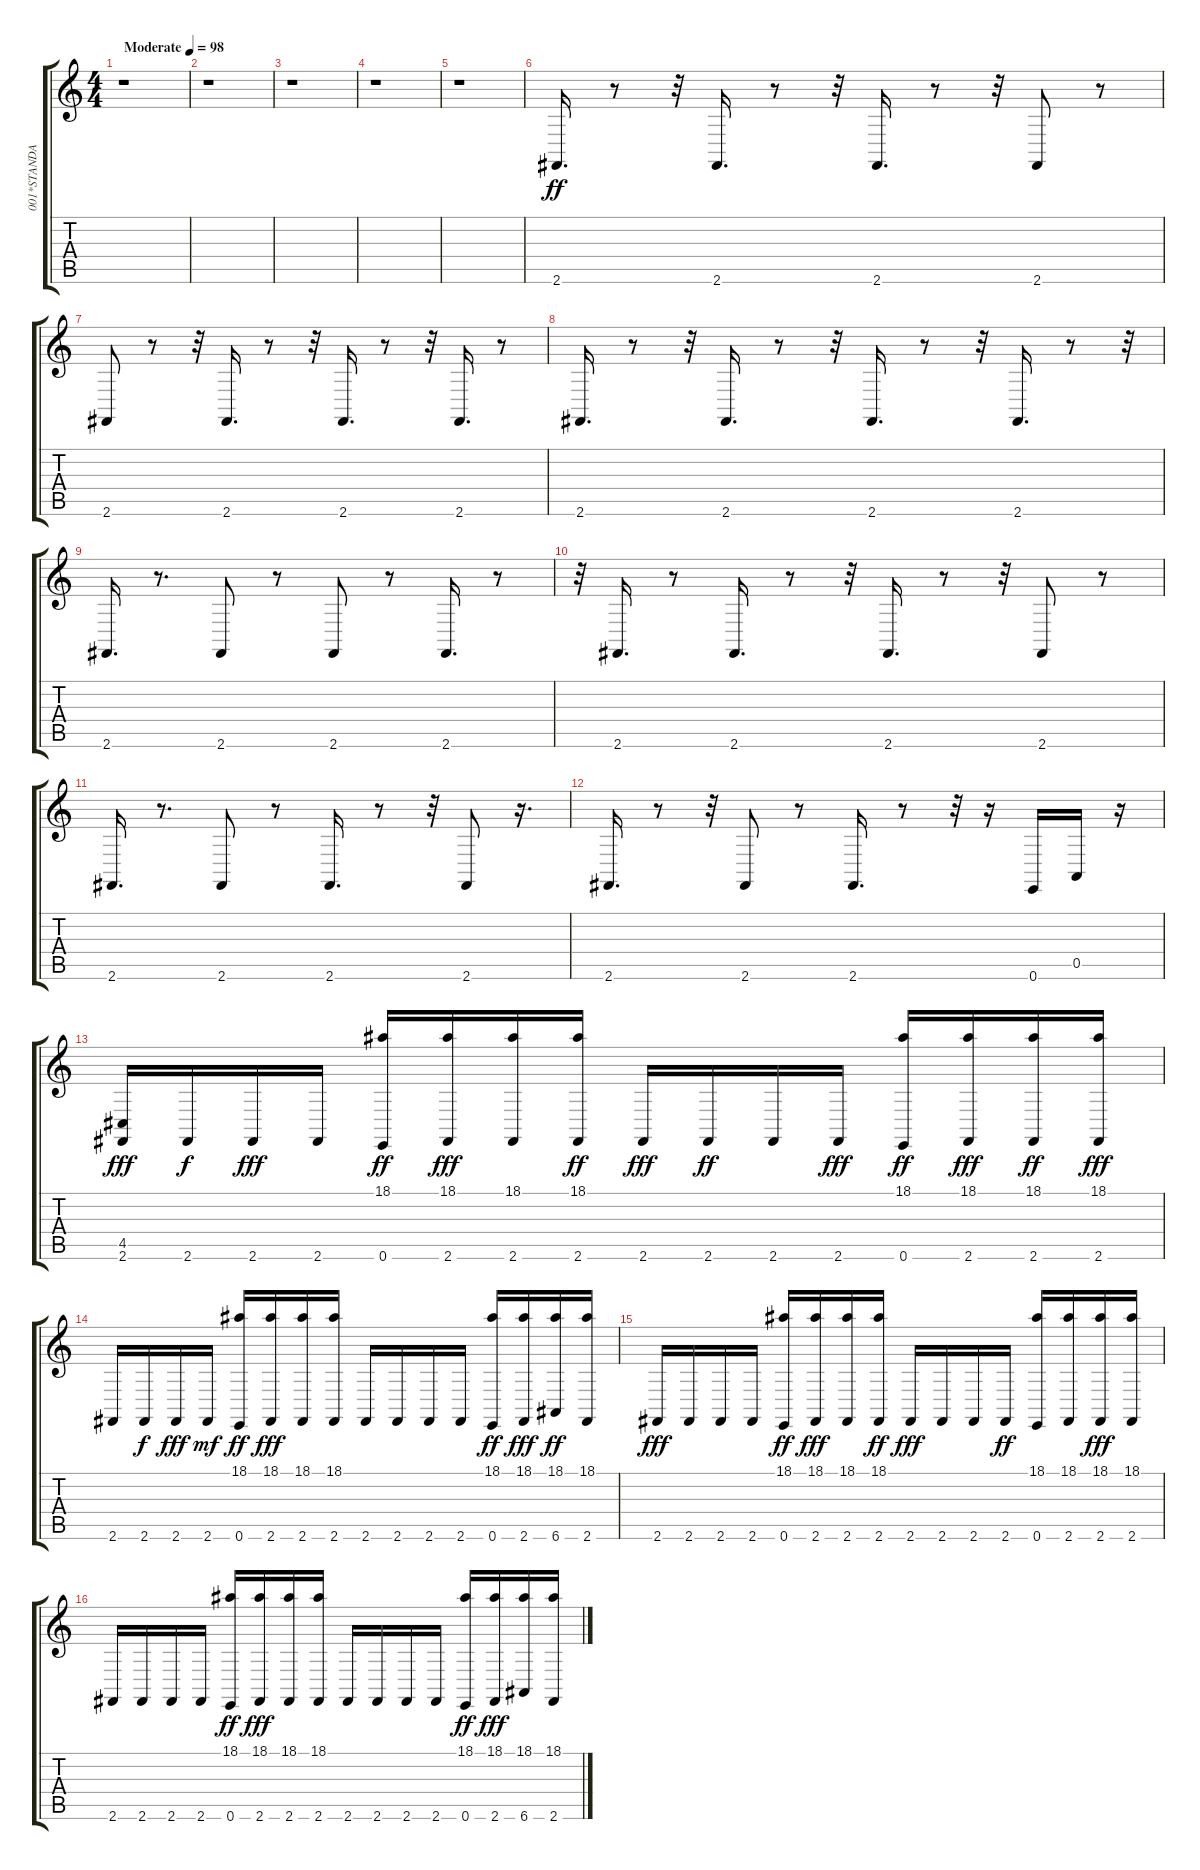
\track ("001*STANDARD                            " "001*STANDA") {instrument acousticgrandpiano}
\staff {score tabs}
\tuning (E4 B3 G3 D3 A2 E2) {hide}
\ts (4 4)
\tempo (98 "Moderate")
\clef g2
\ks c
r.1{dy ff instrument acousticgrandpiano} |
r.1 |
r.1 |
r.1 |
r.1 |
2.6.16{d balance 8} r.8 r.32 2.6.16{d} r.8 r.32 2.6.16{d} r.8 r.32 2.6.8 r.8 |
2.6.8 r.8 r.32 2.6.16{d} r.8 r.32 2.6.16{d} r.8 r.32 2.6.16{d} r.8 |
2.6.16{d} r.8 r.32 2.6.16{d} r.8 r.32 2.6.16{d} r.8 r.32 2.6.16{d} r.8 r.32 |
2.6.16{d} r.8{d} 2.6.8 r.8 2.6.8 r.8 2.6.16{d} r.8 |
r.32 2.6.16{d} r.8 2.6.16{d} r.8 r.32 2.6.16{d} r.8 r.32 2.6.8 r.8 |
2.6.16{d} r.8{d} 2.6.8 r.8 2.6.16{d} r.8 r.32 2.6.8 r.16{d} |
2.6.16{d} r.8 r.32 2.6.8 r.8 2.6.16{d} r.8 r.32 r.16 0.6.16 0.5.16 r.16 |
(4.5 2.6).16{dy fff} 2.6.16{dy f} 2.6.16{dy fff} 2.6.16 (18.1 0.6).16{dy ff} (18.1 2.6).16{dy fff} (18.1 2.6).16 (18.1 2.6).16{dy ff} 2.6.16{dy fff} 2.6.16{dy ff} 2.6.16 2.6.16{dy fff} (18.1 0.6).16{dy ff} (18.1 2.6).16{dy fff} (18.1 2.6).16{dy ff} (18.1 2.6).16{dy fff} |
2.6.16 2.6.16{dy f} 2.6.16{dy fff} 2.6.16{dy mf} (18.1 0.6).16{dy ff} (18.1 2.6).16{dy fff} (18.1 2.6).16 (18.1 2.6).16 2.6.16 2.6.16 2.6.16 2.6.16 (18.1 0.6).16{dy ff} (18.1 2.6).16{dy fff} (18.1 6.6).16{dy ff} (18.1 2.6).16 |
2.6.16{dy fff} 2.6.16 2.6.16 2.6.16 (18.1 0.6).16{dy ff} (18.1 2.6).16{dy fff} (18.1 2.6).16 (18.1 2.6).16{dy ff} 2.6.16{dy fff} 2.6.16 2.6.16 2.6.16{dy ff} (18.1 0.6).16 (18.1 2.6).16 (18.1 2.6).16{dy fff} (18.1 2.6).16 |
2.6.16 2.6.16 2.6.16 2.6.16 (18.1 0.6).16{dy ff} (18.1 2.6).16{dy fff} (18.1 2.6).16 (18.1 2.6).16 2.6.16 2.6.16 2.6.16 2.6.16 (18.1 0.6).16{dy ff} (18.1 2.6).16{dy fff} (18.1 6.6).16 (18.1 2.6).16
